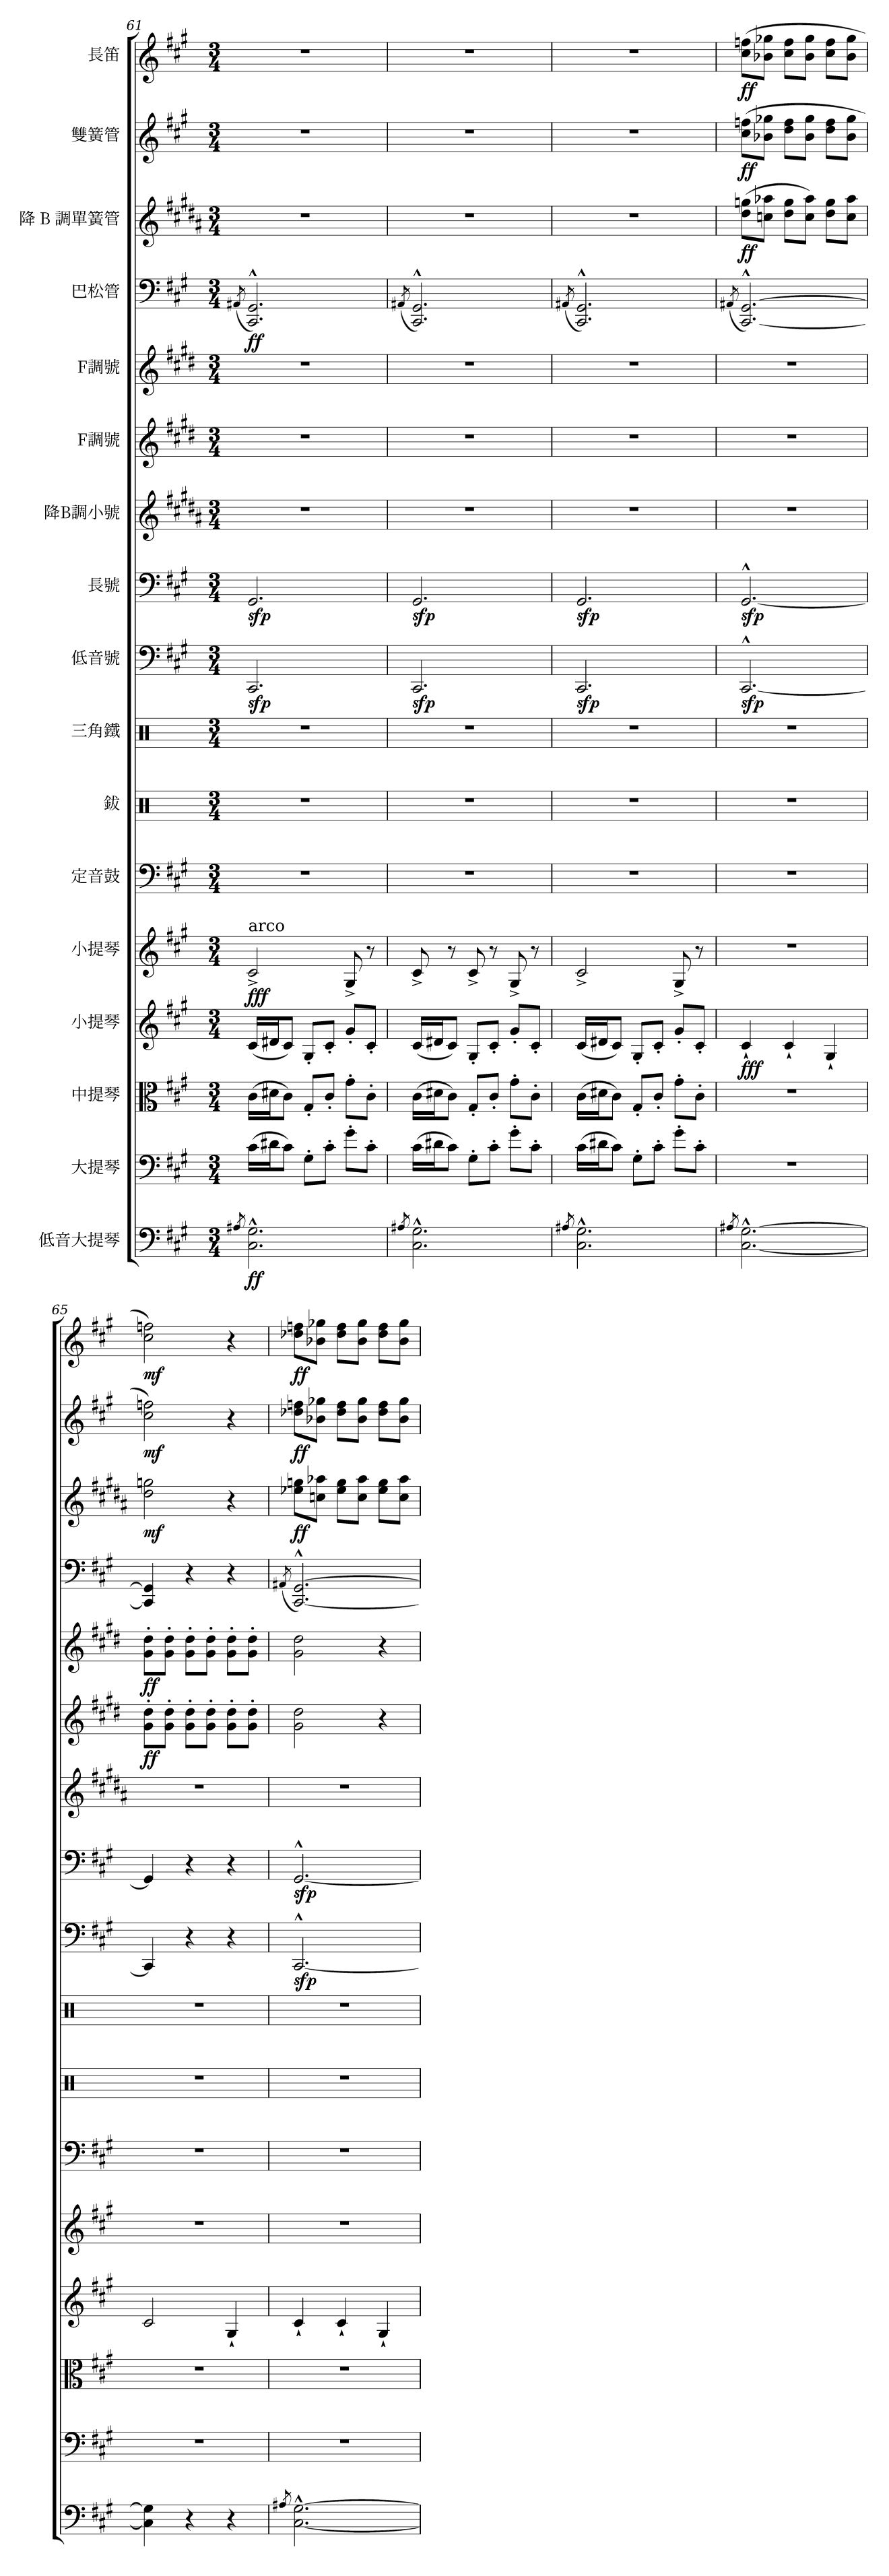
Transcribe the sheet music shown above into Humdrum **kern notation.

**kern	**dynam	**kern	**kern	**kern	**dynam	**kern	**dynam	**kern	**kern	**kern	**kern	**dynam	**kern	**dynam	**kern	**kern	**dynam	**kern	**dynam	**kern	**dynam	**kern	**dynam	**kern	**dynam	**kern	**dynam
*part17	*part17	*part16	*part15	*part14	*part14	*part13	*part13	*part12	*part11	*part10	*part9	*part9	*part8	*part8	*part7	*part6	*part6	*part5	*part5	*part4	*part4	*part3	*part3	*part2	*part2	*part1	*part1
*staff17	*staff17	*staff16	*staff15	*staff14	*staff14	*staff13	*staff13	*staff12	*staff11	*staff10	*staff9	*staff9	*staff8	*staff8	*staff7	*staff6	*staff6	*staff5	*staff5	*staff4	*staff4	*staff3	*staff3	*staff2	*staff2	*staff1	*staff1
*I"低音大提琴	*	*I"大提琴	*I"中提琴	*I"小提琴	*	*I"小提琴	*	*I"定音鼓	*I"鈸	*I"三角鐵	*I"低音號	*	*I"長號	*	*I"降B調小號	*I"F調號	*	*I"F調號	*	*I"巴松管	*	*I"降 B 調單簧管	*	*I"雙簧管	*	*I"長笛	*
*clefF4	*	*clefF4	*clefC3	*clefG2	*	*clefG2	*	*clefF4	*clefX	*clefX	*clefF4	*	*clefF4	*	*clefG2	*clefG2	*	*clefG2	*	*clefF4	*	*clefG2	*	*clefG2	*	*clefG2	*
*ITrd7c12	*	*	*	*	*	*	*	*	*	*	*	*	*	*	*ITrd1c2	*ITrd4c7	*	*ITrd4c7	*	*	*	*ITrd1c2	*	*	*	*	*
*k[f#c#g#]	*	*k[f#c#g#]	*k[f#c#g#]	*k[f#c#g#]	*	*k[f#c#g#]	*	*k[f#c#g#]	*k[]	*k[]	*k[f#c#g#]	*	*k[f#c#g#]	*	*k[f#c#g#]	*k[f#c#g#]	*	*k[f#c#g#]	*	*k[f#c#g#]	*	*k[f#c#g#]	*	*k[f#c#g#]	*	*k[f#c#g#]	*
*M3/4	*	*M3/4	*M3/4	*M3/4	*	*M3/4	*	*M3/4	*M3/4	*M3/4	*M3/4	*	*M3/4	*	*M3/4	*M3/4	*	*M3/4	*	*M3/4	*	*M3/4	*	*M3/4	*	*M3/4	*
=61	=61	=61	=61	=61	=61	=61	=61	=61	=61	=61	=61	=61	=61	=61	=61	=61	=61	=61	=61	=61	=61	=61	=61	=61	=61	=61	=61
8qAA#X/	.	.	.	.	.	.	.	.	.	.	.	.	.	.	.	.	.	.	.	(<8qAA#X/	.	.	.	.	.	.	.
!	!	!	!	!	!	!LO:TX:a:t=arco	!	!	!	!	!	!	!	!	!	!	!	!	!	!	!	!	!	!	!	!	!
!	!LO:DY:b	!	!	!	!	!	!LO:DY:b	!	!	!	!	!LO:DY:b	!	!LO:DY:b	!	!	!	!	!	!	!LO:DY:b	!	!	!	!	!	!
2.CC#\^^ 2.GG#\^^	ff	(>16c#\LL	(>16c#\LL	(<16c#/LL	.	2c#^/	fff	2.r	2.r	2.r	2.CC#/	sfp	2.GG#/	sfp	2.r	2.r	.	2.r	.	2.CC#/^^ 2.GG#/^^)	ff	2.r	.	2.r	.	2.r	.
.	.	16d#X\J	16d#X\J	16d#X/J	.	.	.	.	.	.	.	.	.	.	.	.	.	.	.	.	.	.	.	.	.	.	.
.	.	8c#\J)	8c#\J)	8c#/J)	.	.	.	.	.	.	.	.	.	.	.	.	.	.	.	.	.	.	.	.	.	.	.
.	.	8G#'\L	8G#'/L	8G#'/L	.	.	.	.	.	.	.	.	.	.	.	.	.	.	.	.	.	.	.	.	.	.	.
.	.	8c#'\J	8c#'/J	8c#'/J	.	.	.	.	.	.	.	.	.	.	.	.	.	.	.	.	.	.	.	.	.	.	.
.	.	8g#'\L	8g#'\L	8g#'/L	.	8G#^/	.	.	.	.	.	.	.	.	.	.	.	.	.	.	.	.	.	.	.	.	.
.	.	8c#'\J	8c#'\J	8c#'/J	.	8r	.	.	.	.	.	.	.	.	.	.	.	.	.	.	.	.	.	.	.	.	.
!!LO:PB:g=z
=62	=62	=62	=62	=62	=62	=62	=62	=62	=62	=62	=62	=62	=62	=62	=62	=62	=62	=62	=62	=62	=62	=62	=62	=62	=62	=62	=62
8qAA#X/	.	.	.	.	.	.	.	.	.	.	.	.	.	.	.	.	.	.	.	(<8qAA#X/	.	.	.	.	.	.	.
!	!	!	!	!	!	!	!	!	!	!	!	!LO:DY:b	!	!LO:DY:b	!	!	!	!	!	!	!	!	!	!	!	!	!
2.CC#\^^ 2.GG#\^^	.	(>16c#\LL	(>16c#\LL	(<16c#/LL	.	8c#^/	.	2.r	2.r	2.r	2.CC#/	sfp	2.GG#/	sfp	2.r	2.r	.	2.r	.	2.CC#/^^ 2.GG#/^^)	.	2.r	.	2.r	.	2.r	.
.	.	16d#X\J	16d#X\J	16d#X/J	.	.	.	.	.	.	.	.	.	.	.	.	.	.	.	.	.	.	.	.	.	.	.
.	.	8c#\J)	8c#\J)	8c#/J)	.	8r	.	.	.	.	.	.	.	.	.	.	.	.	.	.	.	.	.	.	.	.	.
.	.	8G#'\L	8G#'/L	8G#'/L	.	8c#^/	.	.	.	.	.	.	.	.	.	.	.	.	.	.	.	.	.	.	.	.	.
.	.	8c#'\J	8c#'/J	8c#'/J	.	8r	.	.	.	.	.	.	.	.	.	.	.	.	.	.	.	.	.	.	.	.	.
.	.	8g#'\L	8g#'\L	8g#'/L	.	8G#^/	.	.	.	.	.	.	.	.	.	.	.	.	.	.	.	.	.	.	.	.	.
.	.	8c#'\J	8c#'\J	8c#'/J	.	8r	.	.	.	.	.	.	.	.	.	.	.	.	.	.	.	.	.	.	.	.	.
=63	=63	=63	=63	=63	=63	=63	=63	=63	=63	=63	=63	=63	=63	=63	=63	=63	=63	=63	=63	=63	=63	=63	=63	=63	=63	=63	=63
8qAA#X/	.	.	.	.	.	.	.	.	.	.	.	.	.	.	.	.	.	.	.	(<8qAA#X/	.	.	.	.	.	.	.
!	!	!	!	!	!	!	!	!	!	!	!	!LO:DY:b	!	!LO:DY:b	!	!	!	!	!	!	!	!	!	!	!	!	!
2.CC#\^^ 2.GG#\^^	.	(>16c#\LL	(>16c#\LL	(<16c#/LL	.	2c#^/	.	2.r	2.r	2.r	2.CC#/	sfp	2.GG#/	sfp	2.r	2.r	.	2.r	.	2.CC#/^^ 2.GG#/^^)	.	2.r	.	2.r	.	2.r	.
.	.	16d#X\J	16d#X\J	16d#X/J	.	.	.	.	.	.	.	.	.	.	.	.	.	.	.	.	.	.	.	.	.	.	.
.	.	8c#\J)	8c#\J)	8c#/J)	.	.	.	.	.	.	.	.	.	.	.	.	.	.	.	.	.	.	.	.	.	.	.
.	.	8G#'\L	8G#'/L	8G#'/L	.	.	.	.	.	.	.	.	.	.	.	.	.	.	.	.	.	.	.	.	.	.	.
.	.	8c#'\J	8c#'/J	8c#'/J	.	.	.	.	.	.	.	.	.	.	.	.	.	.	.	.	.	.	.	.	.	.	.
.	.	8g#'\L	8g#'\L	8g#'/L	.	8G#^/	.	.	.	.	.	.	.	.	.	.	.	.	.	.	.	.	.	.	.	.	.
.	.	8c#'\J	8c#'\J	8c#'/J	.	8r	.	.	.	.	.	.	.	.	.	.	.	.	.	.	.	.	.	.	.	.	.
=64	=64	=64	=64	=64	=64	=64	=64	=64	=64	=64	=64	=64	=64	=64	=64	=64	=64	=64	=64	=64	=64	=64	=64	=64	=64	=64	=64
8qAA#X/	.	.	.	.	.	.	.	.	.	.	.	.	.	.	.	.	.	.	.	.	.	.	.	.	.	.	.
*	*	*clefF4	*	*	*	*	*	*	*	*	*	*	*	*	*	*	*	*	*	*	*	*	*	*	*	*	*
.	.	.	.	.	.	.	.	.	.	.	.	.	.	.	.	.	.	.	.	(<8qAA#X/	.	.	.	.	.	.	.
!	!	!	!	!	!LO:DY:b	!	!	!	!	!	!	!LO:DY:b	!	!LO:DY:b	!	!	!	!	!	!	!	!	!LO:DY:b	!	!LO:DY:b	!	!LO:DY:b
[2.CC#\^^ [2.GG#\^^	.	2.r	2.r	4c#`/	fff	2.r	.	2.r	2.r	2.r	[2.CC#^^/	sfp	[2.GG#^^/	sfp	2.r	2.r	.	2.r	.	[2.CC#/^^ [2.GG#/^^)	.	(>8cc#\ 8ffn\L	ff	(>8cc#\ 8ffn\L	ff	(>8cc#\ 8ffn\L	ff
.	.	.	.	.	.	.	.	.	.	.	.	.	.	.	.	.	.	.	.	.	.	8b-X\ 8gg-X\J	.	8b-X\ 8gg-X\J	.	8b-X\ 8gg-X\J	.
.	.	.	.	4c#`/	.	.	.	.	.	.	.	.	.	.	.	.	.	.	.	.	.	8cc#\ 8ff\L	.	8dd\ 8ff\L	.	8cc#\ 8ff\L	.
.	.	.	.	.	.	.	.	.	.	.	.	.	.	.	.	.	.	.	.	.	.	8b-\ 8gg-\J)	.	8b-\ 8gg-\J	.	8b-\ 8gg-\J	.
.	.	.	.	4G#`/	.	.	.	.	.	.	.	.	.	.	.	.	.	.	.	.	.	8cc#\ 8ff\L	.	8dd\ 8ff\L	.	8cc#\ 8ff\L	.
.	.	.	.	.	.	.	.	.	.	.	.	.	.	.	.	.	.	.	.	.	.	8b-\ 8gg-\J	.	8b-\ 8gg-\J	.	8b-\ 8gg-\J	.
=65	=65	=65	=65	=65	=65	=65	=65	=65	=65	=65	=65	=65	=65	=65	=65	=65	=65	=65	=65	=65	=65	=65	=65	=65	=65	=65	=65
!	!	!	!	!	!	!	!	!	!	!	!	!	!	!	!	!	!LO:DY:b	!	!LO:DY:b	!	!	!	!LO:DY:b	!	!LO:DY:b	!	!LO:DY:b
4CC#\] 4GG#\]	.	2.r	2.r	2c#/	.	2.r	.	2.r	2.r	2.r	4CC#/]	.	4GG#/]	.	2.r	8c#\' 8g#\'L	ff	8c#\' 8g#\'L	ff	4CC#/] 4GG#/]	.	2cc#\ 2ffn\	mf	2cc#\ 2ffn\)	mf	2cc#\ 2ffn\)	mf
.	.	.	.	.	.	.	.	.	.	.	.	.	.	.	.	8c#\' 8g#\'J	.	8c#\' 8g#\'J	.	.	.	.	.	.	.	.	.
4r	.	.	.	.	.	.	.	.	.	.	4r	.	4r	.	.	8c#\' 8g#\'L	.	8c#\' 8g#\'L	.	4r	.	.	.	.	.	.	.
.	.	.	.	.	.	.	.	.	.	.	.	.	.	.	.	8c#\' 8g#\'J	.	8c#\' 8g#\'J	.	.	.	.	.	.	.	.	.
4r	.	.	.	4G#`/	.	.	.	.	.	.	4r	.	4r	.	.	8c#\' 8g#\'L	.	8c#\' 8g#\'L	.	4r	.	4r	.	4r	.	4r	.
.	.	.	.	.	.	.	.	.	.	.	.	.	.	.	.	8c#\' 8g#\'J	.	8c#\' 8g#\'J	.	.	.	.	.	.	.	.	.
=66	=66	=66	=66	=66	=66	=66	=66	=66	=66	=66	=66	=66	=66	=66	=66	=66	=66	=66	=66	=66	=66	=66	=66	=66	=66	=66	=66
8qAA#X/	.	.	.	.	.	.	.	.	.	.	.	.	.	.	.	.	.	.	.	(<8qAA#X/	.	.	.	.	.	.	.
!	!	!	!	!	!	!	!	!	!	!	!	!LO:DY:b	!	!LO:DY:b	!	!	!	!	!	!	!	!	!LO:DY:b	!	!LO:DY:b	!	!LO:DY:b
[2.CC#\^^ [2.GG#\^^	.	2.r	2.r	4c#`/	.	2.r	.	2.r	2.r	2.r	[2.CC#^^/	sfp	[2.GG#^^/	sfp	2.r	2c#\ 2g#\	.	2c#\ 2g#\	.	[2.CC#/^^ [2.GG#/^^)	.	8dd-X\ 8ffn\L	ff	8dd-X\ 8ffn\L	ff	8dd-X\ 8ffn\L	ff
.	.	.	.	.	.	.	.	.	.	.	.	.	.	.	.	.	.	.	.	.	.	8b-X\ 8gg-X\J	.	8b-X\ 8gg-X\J	.	8b-X\ 8gg-X\J	.
.	.	.	.	4c#`/	.	.	.	.	.	.	.	.	.	.	.	.	.	.	.	.	.	8dd-\ 8ff\L	.	8dd-\ 8ff\L	.	8dd-\ 8ff\L	.
.	.	.	.	.	.	.	.	.	.	.	.	.	.	.	.	.	.	.	.	.	.	8b-\ 8gg-\J	.	8b-\ 8gg-\J	.	8b-\ 8gg-\J	.
.	.	.	.	4G#`/	.	.	.	.	.	.	.	.	.	.	.	4r	.	4r	.	.	.	8dd-\ 8ff\L	.	8dd-\ 8ff\L	.	8dd-\ 8ff\L	.
.	.	.	.	.	.	.	.	.	.	.	.	.	.	.	.	.	.	.	.	.	.	8b-\ 8gg-\J	.	8b-\ 8gg-\J	.	8b-\ 8gg-\J	.
=	=	=	=	=	=	=	=	=	=	=	=	=	=	=	=	=	=	=	=	=	=	=	=	=	=	=	=
*-	*-	*-	*-	*-	*-	*-	*-	*-	*-	*-	*-	*-	*-	*-	*-	*-	*-	*-	*-	*-	*-	*-	*-	*-	*-	*-	*-
